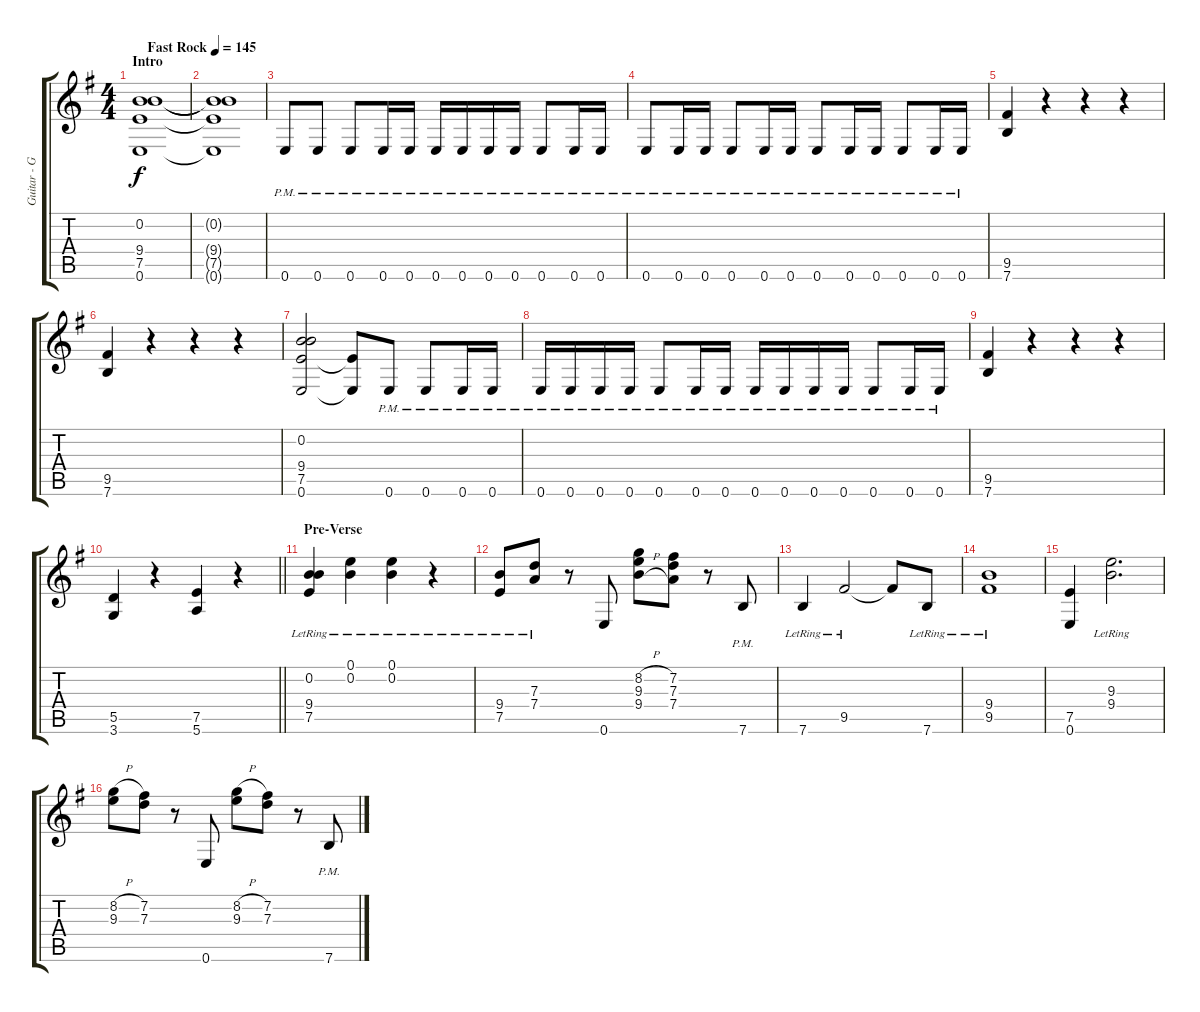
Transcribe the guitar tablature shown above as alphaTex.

\track ("Guitar - Glenn Tipton" "Guitar - G") {instrument distortionguitar}
\staff {score tabs}
\tuning (E4 B3 G3 D3 A2 E2) {hide}
\ts (4 4)
\section ("" "Intro")
\tempo (145 "Fast Rock")
\clef g2
\ks g
(0.2 9.4 7.5 0.6).1{dy f instrument distortionguitar} |
(0.2{t} 9.4{t} 7.5{t} 0.6{t}).1 |
0.6{pm}.8 0.6{pm}.8 0.6{pm}.8 0.6{pm}.16 0.6{pm}.16 0.6{pm}.16 0.6{pm}.16 0.6{pm}.16 0.6{pm}.16 0.6{pm}.8 0.6{pm}.16 0.6{pm}.16 |
0.6{pm}.8 0.6{pm}.16 0.6{pm}.16 0.6{pm}.8 0.6{pm}.16 0.6{pm}.16 0.6{pm}.8 0.6{pm}.16 0.6{pm}.16 0.6{pm}.8 0.6{pm}.16 0.6{pm}.16 |
(9.5 7.6).4 r.4 r.4 r.4 |
(9.5 7.6).4 r.4 r.4 r.4 |
(0.2 9.4 7.5 0.6).2 (7.5{t} 0.6{t}).8 0.6{pm}.8 0.6{pm}.8 0.6{pm}.16 0.6{pm}.16 |
0.6{pm}.16 0.6{pm}.16 0.6{pm}.16 0.6{pm}.16 0.6{pm}.8 0.6{pm}.16 0.6{pm}.16 0.6{pm}.16 0.6{pm}.16 0.6{pm}.16 0.6{pm}.16 0.6{pm}.8 0.6{pm}.16 0.6{pm}.16 |
(9.5 7.6).4 r.4 r.4 r.4 |
\barLineRight lightlight
(5.5 3.6).4 r.4 (7.5 5.6).4 r.4 |
\section ("" "Pre-Verse")
(0.2{lr} 9.4{lr} 7.5{lr}).4 (0.1{lr} 0.2{lr}).4 (0.1{lr} 0.2{lr}).4 r.4 |
(9.4{lr} 7.5{lr}).8 (7.3{lr} 7.4{lr}).8 r.8 0.6.8 (8.2{h} 9.3 9.4{h}).8 (7.2 7.3 7.4).8 r.8 7.6{pm}.8 |
7.6{lr}.4 9.5{lr}.2 9.5{t}.8 7.6{lr}.8 |
(9.4{lr} 9.5{lr}).1 |
(7.5 0.6).4 (9.3{lr} 9.4{lr}).2{d} |
(8.2{h} 9.3).8 (7.2 7.3).8 r.8 0.6.8 (8.2{h} 9.3).8 (7.2 7.3).8 r.8 7.6{pm}.8
